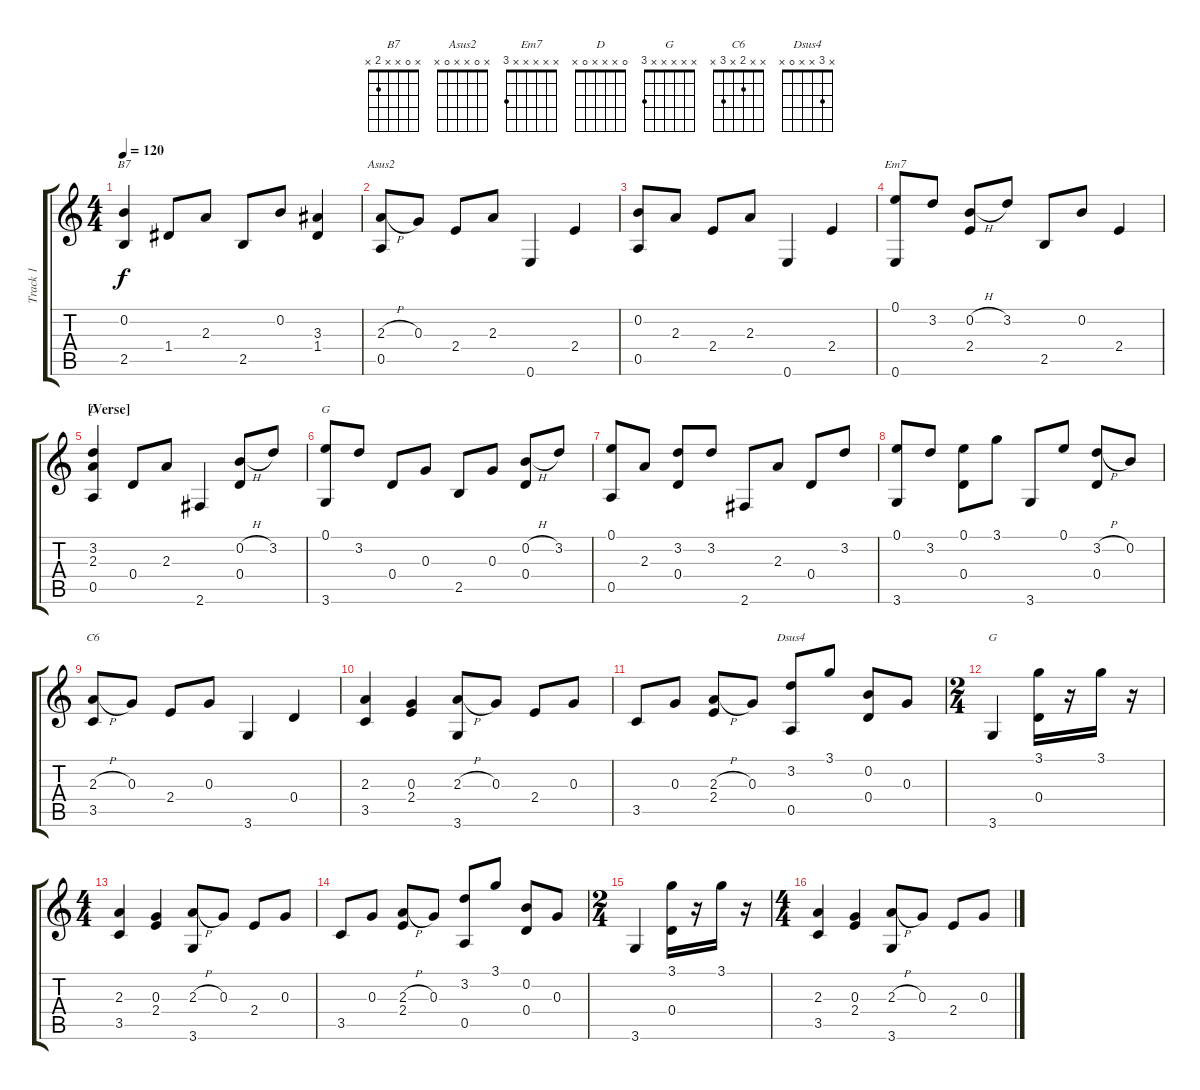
\track ("Track 1" "Track 1") {instrument acousticguitarsteel}
\staff {score tabs}
\tuning (E4 B3 G3 D3 A2 E2) {hide}
\chord ("B7" x 0 x x 2 x)
\chord ("Asus2" x 0 x x 0 x)
\chord ("Em7" x x x x x 3)
\chord ("D" 0 x x x 0 x)
\chord ("G" 0 x x x x 3)
\chord ("C6" x x 2 x 3 x)
\chord ("Dsus4" x 3 x x 0 x)
\chord ("G" x x x x x 3)
\ts (4 4)
\tempo 120
\clef g2
\ks c
(0.2 2.5).4{ch "B7" dy f} 1.4.8 2.3.8 2.5.8 0.2.8 (3.3 1.4).4 |
(2.3{h} 0.5).8{ch "Asus2"} 0.3.8 2.4.8 2.3.8 0.6.4 2.4.4 |
(0.2 0.5).8 2.3.8 2.4.8 2.3.8 0.6.4 2.4.4 |
(0.1 0.6).8{ch "Em7"} 3.2.8 (0.2{h} 2.4).8 3.2.8 2.5.8 0.2.8 2.4.4 |
\section ("" "[Verse]")
(3.2 2.3 0.5).4{ch "D"} 0.4.8 2.3.8 2.6.4 (0.2{h} 0.4).8 3.2.8 |
(0.1 3.6).8{ch "G"} 3.2.8 0.4.8 0.3.8 2.5.8 0.3.8 (0.2{h} 0.4).8 3.2.8 |
(0.1 0.5).8 2.3.8 (3.2 0.4).8 3.2.8 2.6.8 2.3.8 0.4.8 3.2.8 |
(0.1 3.6).8 3.2.8 (0.1 0.4).8 3.1.8 3.6.8 0.1.8 (3.2{h} 0.4).8 0.2.8 |
(2.3{h} 3.5).8{ch "C6"} 0.3.8 2.4.8 0.3.8 3.6.4 0.4.4 |
(2.3 3.5).4 (0.3 2.4).4 (2.3{h} 3.6).8 0.3.8 2.4.8 0.3.8 |
3.5.8 0.3.8 (2.3{h} 2.4).8 0.3.8 (3.2 0.5).8{ch "Dsus4"} 3.1.8 (0.2 0.4).8 0.3.8 |
\ts (2 4)
3.6.4{ch "G"} (3.1 0.4).16 r.16 3.1.16 r.16 |
\ts (4 4)
(2.3 3.5).4 (0.3 2.4).4 (2.3{h} 3.6).8 0.3.8 2.4.8 0.3.8 |
3.5.8 0.3.8 (2.3{h} 2.4).8 0.3.8 (3.2 0.5).8 3.1.8 (0.2 0.4).8 0.3.8 |
\ts (2 4)
3.6.4 (3.1 0.4).16 r.16 3.1.16 r.16 |
\ts (4 4)
(2.3 3.5).4 (0.3 2.4).4 (2.3{h} 3.6).8 0.3.8 2.4.8 0.3.8
